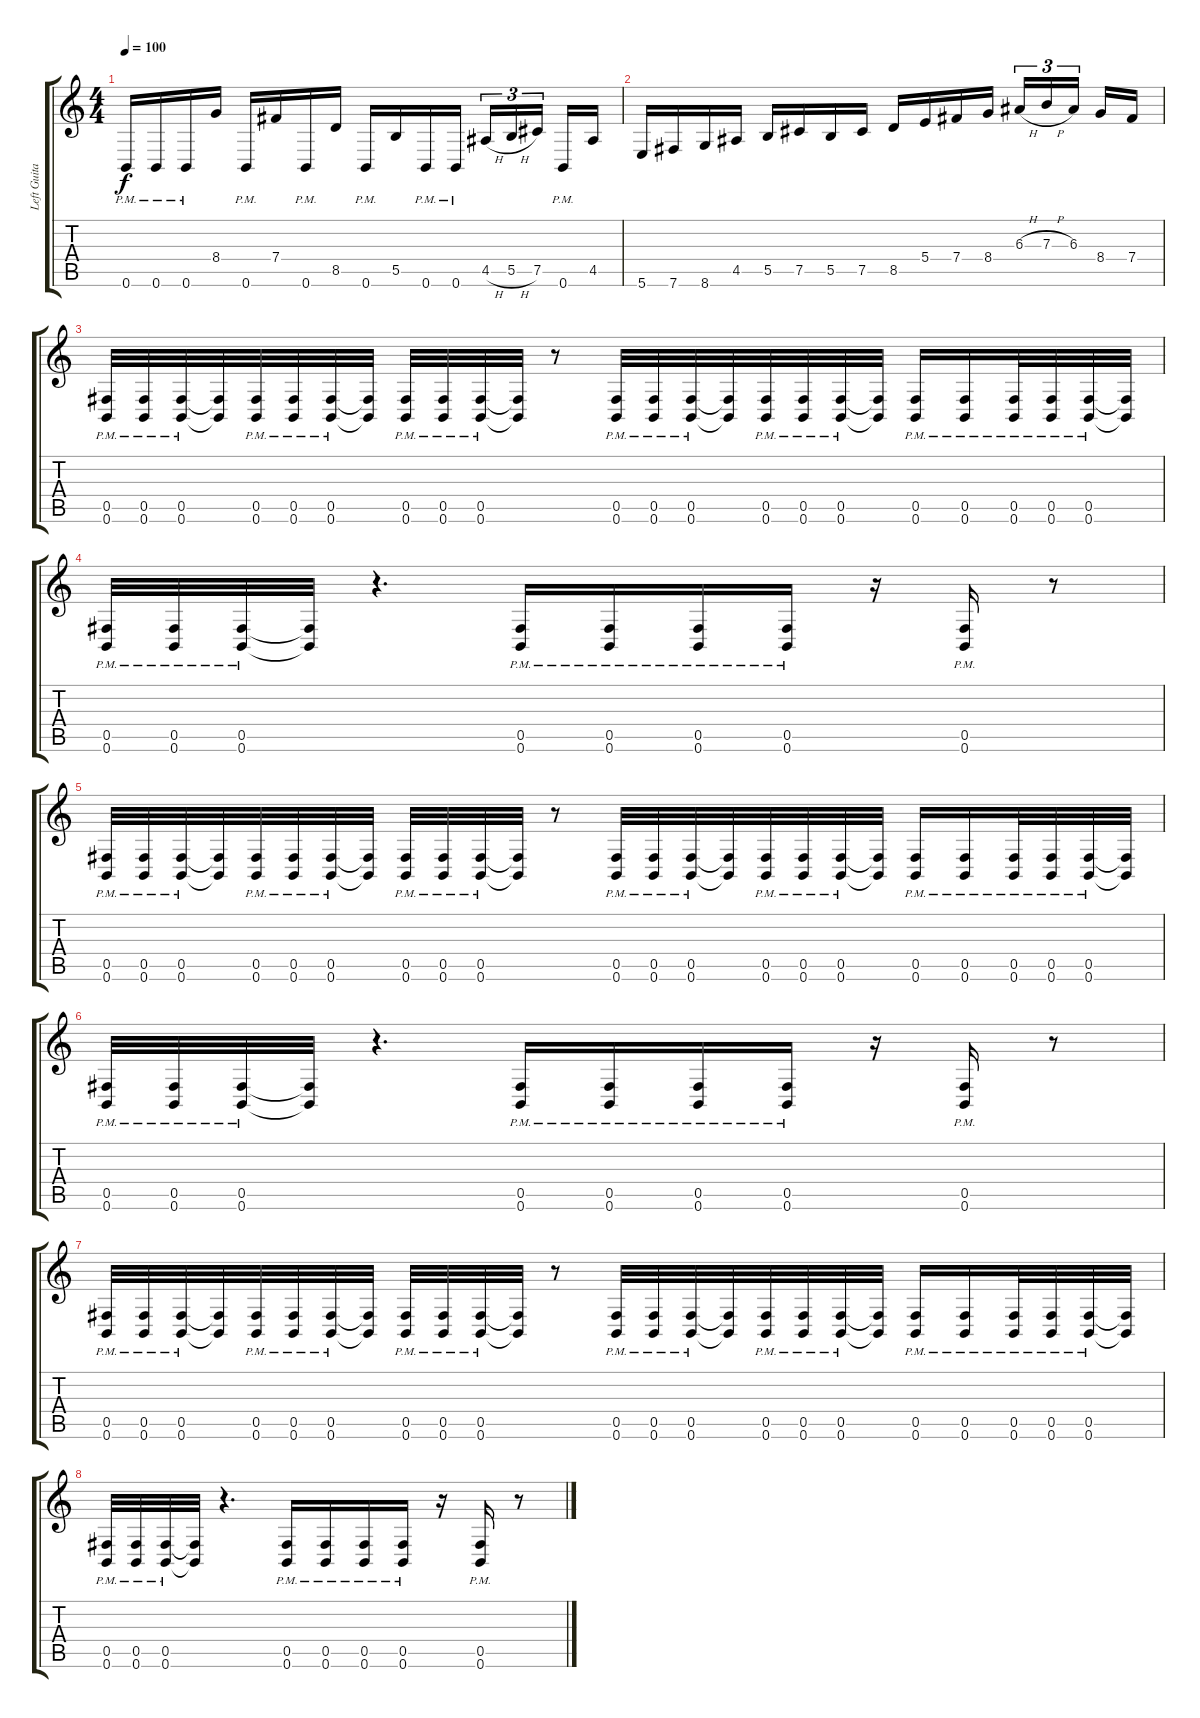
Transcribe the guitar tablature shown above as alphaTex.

\track ("Left Guitar" "Left Guita") {instrument distortionguitar}
\staff {score tabs}
\tuning (Db4 Ab3 E3 B2 Gb2 B1) {hide}
\ts (4 4)
\tempo 100
\clef g2
\ks c
0.6{pm}.16{dy f} 0.6{pm}.16 0.6{pm}.16 8.4.16 0.6{pm}.16 7.4.16 0.6{pm}.16 8.5.16 0.6{pm}.16 5.5.16 0.6{pm}.16 0.6{pm}.16 4.5{h}.16{tu (3 2)} 5.5{h}.16{tu (3 2)} 7.5.16{tu (3 2) beam splitsecondary} 0.6{pm}.16 4.5.16 |
5.6.16 7.6.16 8.6.16 4.5.16 5.5.16 7.5.16 5.5.16 7.5.16 8.5.16 5.4.16 7.4.16 8.4.16 6.3{h}.16{tu (3 2)} 7.3{h}.16{tu (3 2)} 6.3.16{tu (3 2) beam splitsecondary} 8.4.16 7.4.16 |
(0.5{pm} 0.6{pm}).32 (0.5{pm} 0.6{pm}).32 (0.5{pm} 0.6{pm}).32 (0.5{t} 0.6{t}).32 (0.5{pm} 0.6{pm}).32 (0.5{pm} 0.6{pm}).32 (0.5{pm} 0.6{pm}).32 (0.5{t} 0.6{t}).32 (0.5{pm} 0.6{pm}).32 (0.5{pm} 0.6{pm}).32 (0.5{pm} 0.6{pm}).32 (0.5{t} 0.6{t}).32 r.8 (0.5{pm} 0.6{pm}).32 (0.5{pm} 0.6{pm}).32 (0.5{pm} 0.6{pm}).32 (0.5{t} 0.6{t}).32 (0.5{pm} 0.6{pm}).32 (0.5{pm} 0.6{pm}).32 (0.5{pm} 0.6{pm}).32 (0.5{t} 0.6{t}).32 (0.5{pm} 0.6{pm}).16 (0.5{pm} 0.6{pm}).16 (0.5{pm} 0.6{pm}).32 (0.5{pm} 0.6{pm}).32 (0.5{pm} 0.6{pm}).32 (0.5{t} 0.6{t}).32 |
(0.5{pm} 0.6{pm}).32 (0.5{pm} 0.6{pm}).32 (0.5{pm} 0.6{pm}).32 (0.5{t} 0.6{t}).32 r.4{d} (0.5{pm} 0.6{pm}).16 (0.5{pm} 0.6{pm}).16 (0.5{pm} 0.6{pm}).16 (0.5{pm} 0.6{pm}).16 r.16 (0.5{pm} 0.6{pm}).16 r.8 |
(0.5{pm} 0.6{pm}).32 (0.5{pm} 0.6{pm}).32 (0.5{pm} 0.6{pm}).32 (0.5{t} 0.6{t}).32 (0.5{pm} 0.6{pm}).32 (0.5{pm} 0.6{pm}).32 (0.5{pm} 0.6{pm}).32 (0.5{t} 0.6{t}).32 (0.5{pm} 0.6{pm}).32 (0.5{pm} 0.6{pm}).32 (0.5{pm} 0.6{pm}).32 (0.5{t} 0.6{t}).32 r.8 (0.5{pm} 0.6{pm}).32 (0.5{pm} 0.6{pm}).32 (0.5{pm} 0.6{pm}).32 (0.5{t} 0.6{t}).32 (0.5{pm} 0.6{pm}).32 (0.5{pm} 0.6{pm}).32 (0.5{pm} 0.6{pm}).32 (0.5{t} 0.6{t}).32 (0.5{pm} 0.6{pm}).16 (0.5{pm} 0.6{pm}).16 (0.5{pm} 0.6{pm}).32 (0.5{pm} 0.6{pm}).32 (0.5{pm} 0.6{pm}).32 (0.5{t} 0.6{t}).32 |
(0.5{pm} 0.6{pm}).32 (0.5{pm} 0.6{pm}).32 (0.5{pm} 0.6{pm}).32 (0.5{t} 0.6{t}).32 r.4{d} (0.5{pm} 0.6{pm}).16 (0.5{pm} 0.6{pm}).16 (0.5{pm} 0.6{pm}).16 (0.5{pm} 0.6{pm}).16 r.16 (0.5{pm} 0.6{pm}).16 r.8 |
(0.5{pm} 0.6{pm}).32 (0.5{pm} 0.6{pm}).32 (0.5{pm} 0.6{pm}).32 (0.5{t} 0.6{t}).32 (0.5{pm} 0.6{pm}).32 (0.5{pm} 0.6{pm}).32 (0.5{pm} 0.6{pm}).32 (0.5{t} 0.6{t}).32 (0.5{pm} 0.6{pm}).32 (0.5{pm} 0.6{pm}).32 (0.5{pm} 0.6{pm}).32 (0.5{t} 0.6{t}).32 r.8 (0.5{pm} 0.6{pm}).32 (0.5{pm} 0.6{pm}).32 (0.5{pm} 0.6{pm}).32 (0.5{t} 0.6{t}).32 (0.5{pm} 0.6{pm}).32 (0.5{pm} 0.6{pm}).32 (0.5{pm} 0.6{pm}).32 (0.5{t} 0.6{t}).32 (0.5{pm} 0.6{pm}).16 (0.5{pm} 0.6{pm}).16 (0.5{pm} 0.6{pm}).32 (0.5{pm} 0.6{pm}).32 (0.5{pm} 0.6{pm}).32 (0.5{t} 0.6{t}).32 |
(0.5{pm} 0.6{pm}).32 (0.5{pm} 0.6{pm}).32 (0.5{pm} 0.6{pm}).32 (0.5{t} 0.6{t}).32 r.4{d} (0.5{pm} 0.6{pm}).16 (0.5{pm} 0.6{pm}).16 (0.5{pm} 0.6{pm}).16 (0.5{pm} 0.6{pm}).16 r.16 (0.5{pm} 0.6{pm}).16 r.8
